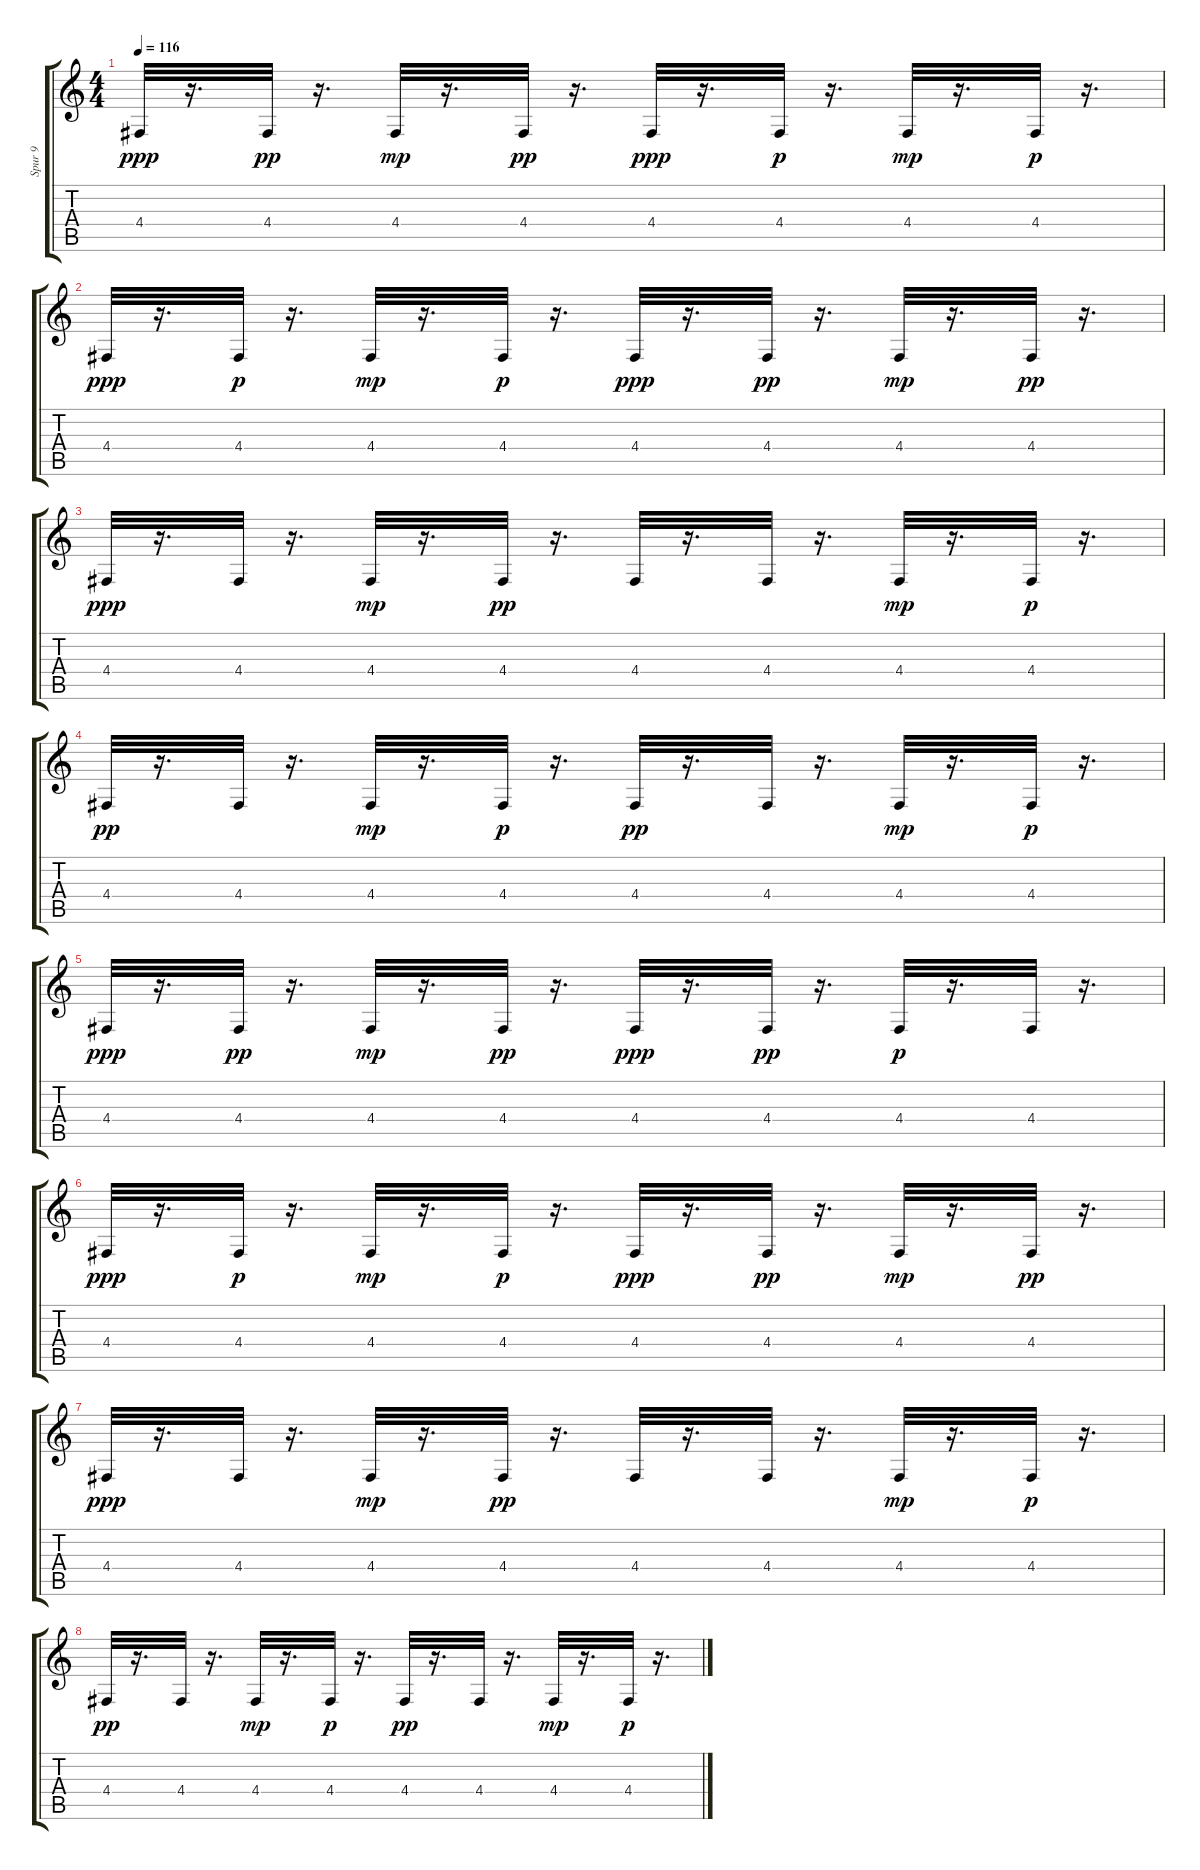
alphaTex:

\track ("Spur 9" "Spur 9") {instrument drawbarorgan}
\staff {score tabs}
\tuning (E4 B3 G3 D3 A2 E2) {hide}
\ts (4 4)
\tempo 116
\clef g2
\ks c
4.4.32{dy ppp} r.16{d} 4.4.32{dy pp} r.16{d} 4.4.32{dy mp} r.16{d} 4.4.32{dy pp} r.16{d} 4.4.32{dy ppp} r.16{d} 4.4.32{dy p} r.16{d} 4.4.32{dy mp} r.16{d} 4.4.32{dy p} r.16{d} |
4.4.32{dy ppp} r.16{d} 4.4.32{dy p} r.16{d} 4.4.32{dy mp} r.16{d} 4.4.32{dy p} r.16{d} 4.4.32{dy ppp} r.16{d} 4.4.32{dy pp} r.16{d} 4.4.32{dy mp} r.16{d} 4.4.32{dy pp} r.16{d} |
4.4.32{dy ppp} r.16{d} 4.4.32 r.16{d} 4.4.32{dy mp} r.16{d} 4.4.32{dy pp} r.16{d} 4.4.32 r.16{d} 4.4.32 r.16{d} 4.4.32{dy mp} r.16{d} 4.4.32{dy p} r.16{d} |
4.4.32{dy pp} r.16{d} 4.4.32 r.16{d} 4.4.32{dy mp} r.16{d} 4.4.32{dy p} r.16{d} 4.4.32{dy pp} r.16{d} 4.4.32 r.16{d} 4.4.32{dy mp} r.16{d} 4.4.32{dy p} r.16{d} |
4.4.32{dy ppp} r.16{d} 4.4.32{dy pp} r.16{d} 4.4.32{dy mp} r.16{d} 4.4.32{dy pp} r.16{d} 4.4.32{dy ppp} r.16{d} 4.4.32{dy pp} r.16{d} 4.4.32{dy p} r.16{d} 4.4.32 r.16{d} |
4.4.32{dy ppp} r.16{d} 4.4.32{dy p} r.16{d} 4.4.32{dy mp} r.16{d} 4.4.32{dy p} r.16{d} 4.4.32{dy ppp} r.16{d} 4.4.32{dy pp} r.16{d} 4.4.32{dy mp} r.16{d} 4.4.32{dy pp} r.16{d} |
4.4.32{dy ppp} r.16{d} 4.4.32 r.16{d} 4.4.32{dy mp} r.16{d} 4.4.32{dy pp} r.16{d} 4.4.32 r.16{d} 4.4.32 r.16{d} 4.4.32{dy mp} r.16{d} 4.4.32{dy p} r.16{d} |
4.4.32{dy pp} r.16{d} 4.4.32 r.16{d} 4.4.32{dy mp} r.16{d} 4.4.32{dy p} r.16{d} 4.4.32{dy pp} r.16{d} 4.4.32 r.16{d} 4.4.32{dy mp} r.16{d} 4.4.32{dy p} r.16{d}
